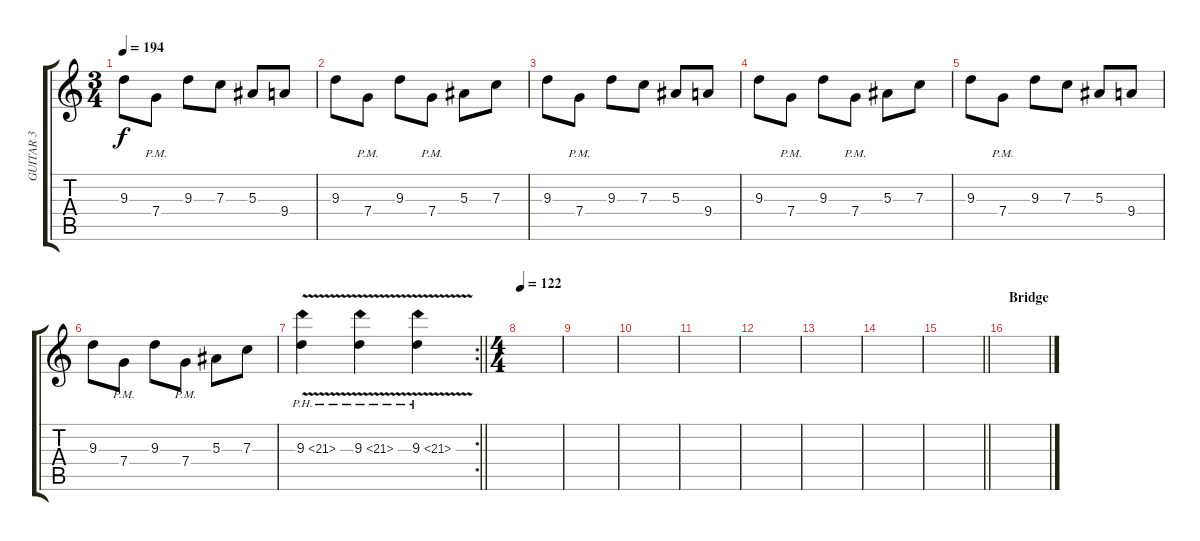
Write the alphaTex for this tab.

\track ("GUITAR 3" "GUITAR 3") {instrument distortionguitar}
\staff {score tabs}
\tuning (D4 A3 F3 C3 G2 D2) {hide}
\ts (3 4)
\tempo 194
\clef g2
\ks c
9.3.8{dy f} 7.4{pm}.8 9.3.8 7.3.8 5.3.8 9.4.8 |
9.3.8 7.4{pm}.8 9.3.8 7.4{pm}.8 5.3.8 7.3.8 |
9.3.8 7.4{pm}.8 9.3.8 7.3.8 5.3.8 9.4.8 |
9.3.8 7.4{pm}.8 9.3.8 7.4{pm}.8 5.3.8 7.3.8 |
9.3.8 7.4{pm}.8 9.3.8 7.3.8 5.3.8 9.4.8 |
9.3.8 7.4{pm}.8 9.3.8 7.4{pm}.8 5.3.8 7.3.8 |
\rc 2
\barLineRight lightlight
9.3{ph 12 v}.4 9.3{ph 12 v}.4 9.3{ph 12 v}.4 |
\ts (4 4)
\tempo 122
|
|
|
|
|
|
|
\barLineRight lightlight
|
\section ("" "Bridge")
